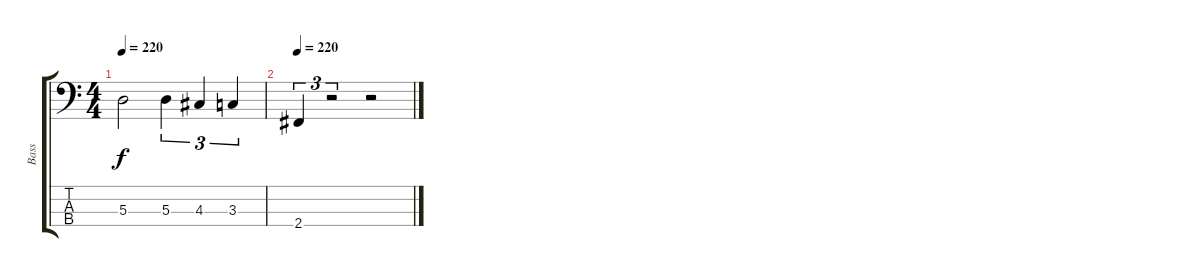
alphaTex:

\track ("Bass" "Bass") {instrument electricbasspick}
\staff {score tabs}
\tuning (G2 D2 A1 E1) {hide}
\ts (4 4)
\tempo 220
\clef f4
\ks c
5.3{t}.2{dy f} 5.3.4{tu (3 2)} 4.3.4{tu (3 2)} 3.3.4{tu (3 2)} |
\tempo 220
2.4.4{tu (3 2)} r.2{tu (3 2)} r.2
